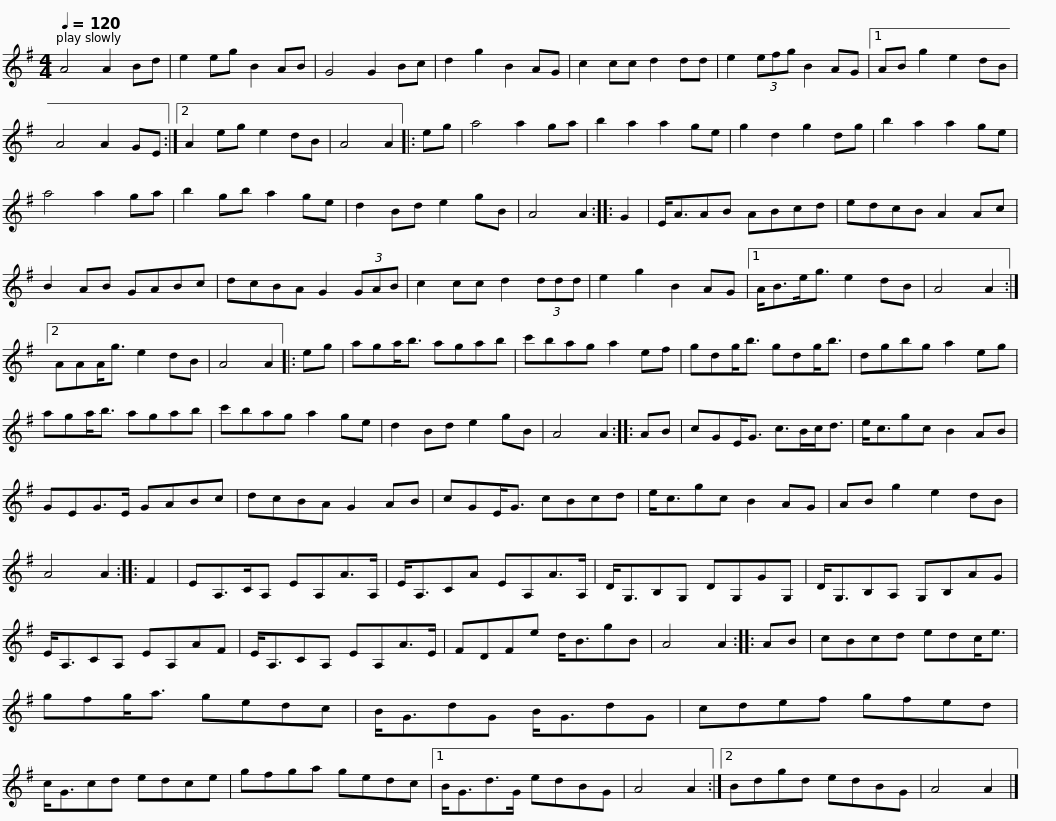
X:1
L:1/8
Q:1/4=120
M:4/4
I:linebreak $
K:G
V:1 treble
V:1
 A4 A2 Bd | e2 eg B2 AB | G4 G2 Bc | d2 g2 B2 AG | c2 cc d2 dd | %5
 e2 (3efg B2 AG |1 AB g2 e2 dB | A4 A2 GE :|2$ A2 eg e2 dB | A4 A2 |: %10
 eg | a4 a2 ga | b2 a2 a2 ge | g2 d2 g2 dg | b2 a2 a2 ge | %15
 a4 a2 ga |$ b2 gb a2 ge | d2 Bd e2 gB | A4 A2 :: G2 | %20
 E<AAB ABcd | edcB A2 Ac | B2 AB GABc |$ dcBA G2 (3GAB | c2 cc d2 (3ddd | %25
 e2 g2 B2 AG |1 A<Be<g e2 dB | A4 A2 :|2 AAA<g e2 dB | A4 A2 |: %30
 eg |$ aga<b agab | c'bag a2 ef | gdg<b gdg<b | dgbg a2 eg | %35
 aga<b agab |$ c'bag a2 ge | d2 Bd e2 gB | A4 A2 :: AB | %40
 cGE<G c>Bc<d | e<cgc B2 AB | GEG>E GABc |$ dcBA G2 AB | cGE<G cBcd | %45
 e<cgc B2 AG | AB g2 e2 dB | A4 A2 :: F2 | EA,>CA, EA,A>A, |$ %50
 E<A,CA EA,A>A, | D<G,B,G, DG,GG, | D<G,B,A, G,B,AG | E<A,CA, EA,AF | E<A,CA, EA,A>E |$ %55
 FDFe d<BgB | A4 A2 :: AB | cBcd edc<e | gfg<a gedc | %60
 B<GdG B<GdG |$ cdef gfed | c<Gcd edce | gfga gedc |1 B<Gd>G edBG | %65
 A4 A2 :|2 Bdgd edBG |$ A4 A2 |] %68
